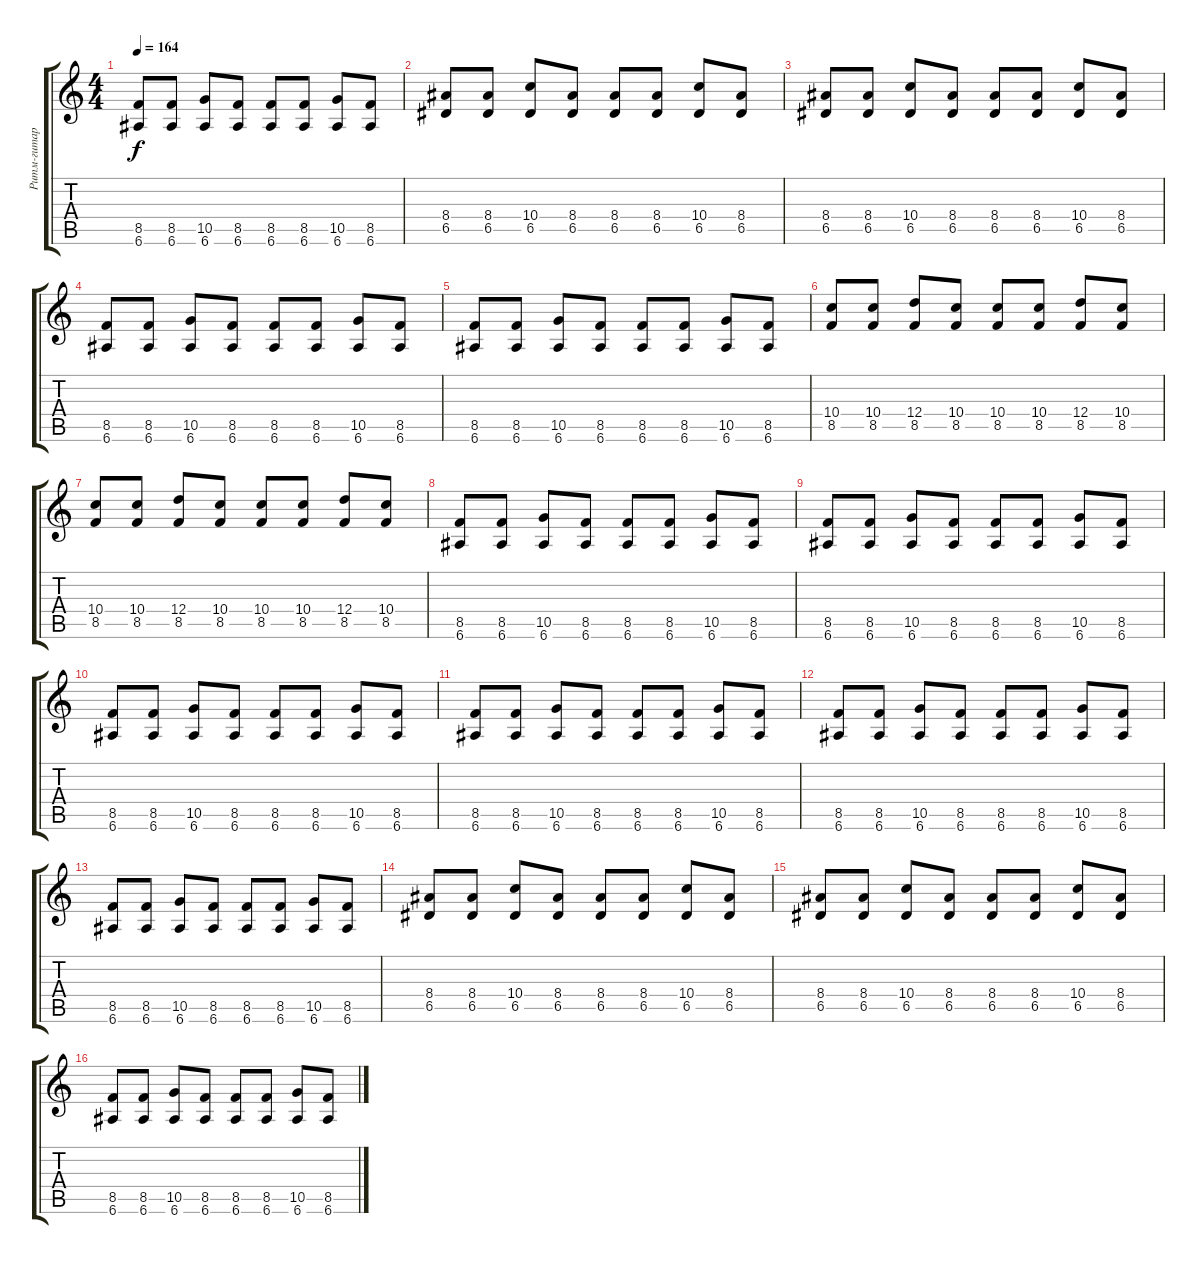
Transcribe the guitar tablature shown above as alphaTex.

\track ("Ритм-гитара" "Ритм-гитар") {instrument electricbasspick}
\staff {score tabs}
\tuning (E4 B3 G3 D3 A2 E2) {hide}
\ts (4 4)
\tempo 164
\clef g2
\ks c
(8.5 6.6).8{dy f} (8.5 6.6).8 (10.5 6.6).8 (8.5 6.6).8 (8.5 6.6).8 (8.5 6.6).8 (10.5 6.6).8 (8.5 6.6).8 |
(8.4 6.5).8 (8.4 6.5).8 (10.4 6.5).8 (8.4 6.5).8 (8.4 6.5).8 (8.4 6.5).8 (10.4 6.5).8 (8.4 6.5).8 |
(8.4 6.5).8 (8.4 6.5).8 (10.4 6.5).8 (8.4 6.5).8 (8.4 6.5).8 (8.4 6.5).8 (10.4 6.5).8 (8.4 6.5).8 |
(8.5 6.6).8 (8.5 6.6).8 (10.5 6.6).8 (8.5 6.6).8 (8.5 6.6).8 (8.5 6.6).8 (10.5 6.6).8 (8.5 6.6).8 |
(8.5 6.6).8 (8.5 6.6).8 (10.5 6.6).8 (8.5 6.6).8 (8.5 6.6).8 (8.5 6.6).8 (10.5 6.6).8 (8.5 6.6).8 |
(10.4 8.5).8 (10.4 8.5).8 (12.4 8.5).8 (10.4 8.5).8 (10.4 8.5).8 (10.4 8.5).8 (12.4 8.5).8 (10.4 8.5).8 |
(10.4 8.5).8 (10.4 8.5).8 (12.4 8.5).8 (10.4 8.5).8 (10.4 8.5).8 (10.4 8.5).8 (12.4 8.5).8 (10.4 8.5).8 |
(8.5 6.6).8 (8.5 6.6).8 (10.5 6.6).8 (8.5 6.6).8 (8.5 6.6).8 (8.5 6.6).8 (10.5 6.6).8 (8.5 6.6).8 |
(8.5 6.6).8 (8.5 6.6).8 (10.5 6.6).8 (8.5 6.6).8 (8.5 6.6).8 (8.5 6.6).8 (10.5 6.6).8 (8.5 6.6).8 |
(8.5 6.6).8 (8.5 6.6).8 (10.5 6.6).8 (8.5 6.6).8 (8.5 6.6).8 (8.5 6.6).8 (10.5 6.6).8 (8.5 6.6).8 |
(8.5 6.6).8 (8.5 6.6).8 (10.5 6.6).8 (8.5 6.6).8 (8.5 6.6).8 (8.5 6.6).8 (10.5 6.6).8 (8.5 6.6).8 |
(8.5 6.6).8 (8.5 6.6).8 (10.5 6.6).8 (8.5 6.6).8 (8.5 6.6).8 (8.5 6.6).8 (10.5 6.6).8 (8.5 6.6).8 |
(8.5 6.6).8 (8.5 6.6).8 (10.5 6.6).8 (8.5 6.6).8 (8.5 6.6).8 (8.5 6.6).8 (10.5 6.6).8 (8.5 6.6).8 |
(8.4 6.5).8 (8.4 6.5).8 (10.4 6.5).8 (8.4 6.5).8 (8.4 6.5).8 (8.4 6.5).8 (10.4 6.5).8 (8.4 6.5).8 |
(8.4 6.5).8 (8.4 6.5).8 (10.4 6.5).8 (8.4 6.5).8 (8.4 6.5).8 (8.4 6.5).8 (10.4 6.5).8 (8.4 6.5).8 |
(8.5 6.6).8 (8.5 6.6).8 (10.5 6.6).8 (8.5 6.6).8 (8.5 6.6).8 (8.5 6.6).8 (10.5 6.6).8 (8.5 6.6).8
